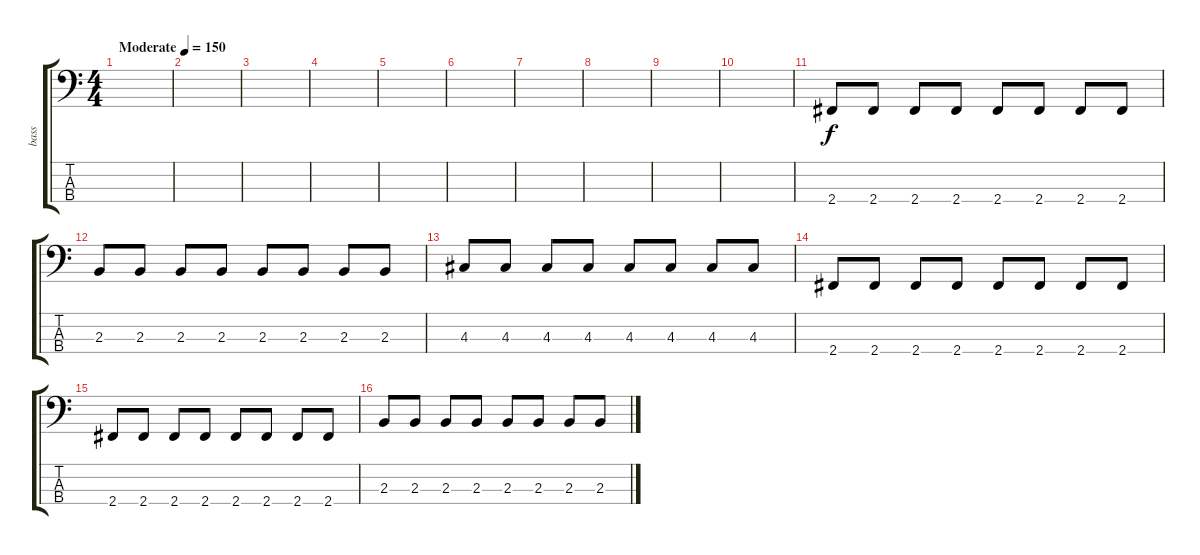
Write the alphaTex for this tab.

\track ("bass" "bass") {instrument electricbassfinger}
\staff {score tabs}
\tuning (G2 D2 A1 E1) {hide}
\ts (4 4)
\tempo (150 "Moderate")
\clef f4
\ks c
|
|
|
|
|
|
|
|
|
|
2.4.8 2.4.8 2.4.8 2.4.8 2.4.8 2.4.8 2.4.8 2.4.8 |
2.3.8 2.3.8 2.3.8 2.3.8 2.3.8 2.3.8 2.3.8 2.3.8 |
4.3.8 4.3.8 4.3.8 4.3.8 4.3.8 4.3.8 4.3.8 4.3.8 |
2.4.8 2.4.8 2.4.8 2.4.8 2.4.8 2.4.8 2.4.8 2.4.8 |
2.4.8 2.4.8 2.4.8 2.4.8 2.4.8 2.4.8 2.4.8 2.4.8 |
2.3.8 2.3.8 2.3.8 2.3.8 2.3.8 2.3.8 2.3.8 2.3.8
